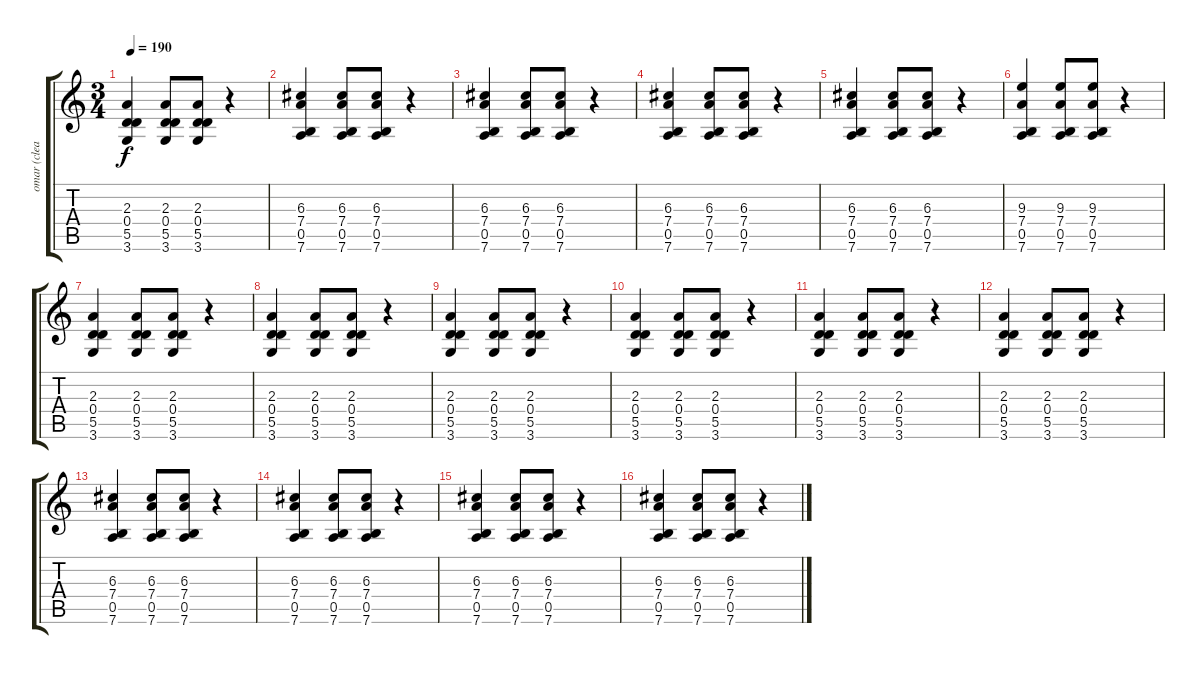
\track ("omar (clean)" "omar (clea") {instrument electricguitarjazz}
\staff {score tabs}
\tuning (E4 B3 G3 D3 A2 E2) {hide}
\ts (3 4)
\tempo 190
\clef g2
\ks c
(2.3 0.4 5.5 3.6).4{dy f instrument electricguitarjazz} (2.3 0.4 5.5 3.6).8 (2.3 0.4 5.5 3.6).8 r.4 |
(6.3 7.4 0.5 7.6).4 (6.3 7.4 0.5 7.6).8 (6.3 7.4 0.5 7.6).8 r.4 |
(6.3 7.4 0.5 7.6).4 (6.3 7.4 0.5 7.6).8 (6.3 7.4 0.5 7.6).8 r.4 |
(6.3 7.4 0.5 7.6).4 (6.3 7.4 0.5 7.6).8 (6.3 7.4 0.5 7.6).8 r.4 |
(6.3 7.4 0.5 7.6).4 (6.3 7.4 0.5 7.6).8 (6.3 7.4 0.5 7.6).8 r.4 |
(9.3 7.4 0.5 7.6).4 (9.3 7.4 0.5 7.6).8 (9.3 7.4 0.5 7.6).8 r.4 |
(2.3 0.4 5.5 3.6).4 (2.3 0.4 5.5 3.6).8 (2.3 0.4 5.5 3.6).8 r.4 |
(2.3 0.4 5.5 3.6).4 (2.3 0.4 5.5 3.6).8 (2.3 0.4 5.5 3.6).8 r.4 |
(2.3 0.4 5.5 3.6).4 (2.3 0.4 5.5 3.6).8 (2.3 0.4 5.5 3.6).8 r.4 |
(2.3 0.4 5.5 3.6).4 (2.3 0.4 5.5 3.6).8 (2.3 0.4 5.5 3.6).8 r.4 |
(2.3 0.4 5.5 3.6).4 (2.3 0.4 5.5 3.6).8 (2.3 0.4 5.5 3.6).8 r.4 |
(2.3 0.4 5.5 3.6).4 (2.3 0.4 5.5 3.6).8 (2.3 0.4 5.5 3.6).8 r.4 |
(6.3 7.4 0.5 7.6).4 (6.3 7.4 0.5 7.6).8 (6.3 7.4 0.5 7.6).8 r.4 |
(6.3 7.4 0.5 7.6).4 (6.3 7.4 0.5 7.6).8 (6.3 7.4 0.5 7.6).8 r.4 |
(6.3 7.4 0.5 7.6).4 (6.3 7.4 0.5 7.6).8 (6.3 7.4 0.5 7.6).8 r.4 |
(6.3 7.4 0.5 7.6).4 (6.3 7.4 0.5 7.6).8 (6.3 7.4 0.5 7.6).8 r.4
